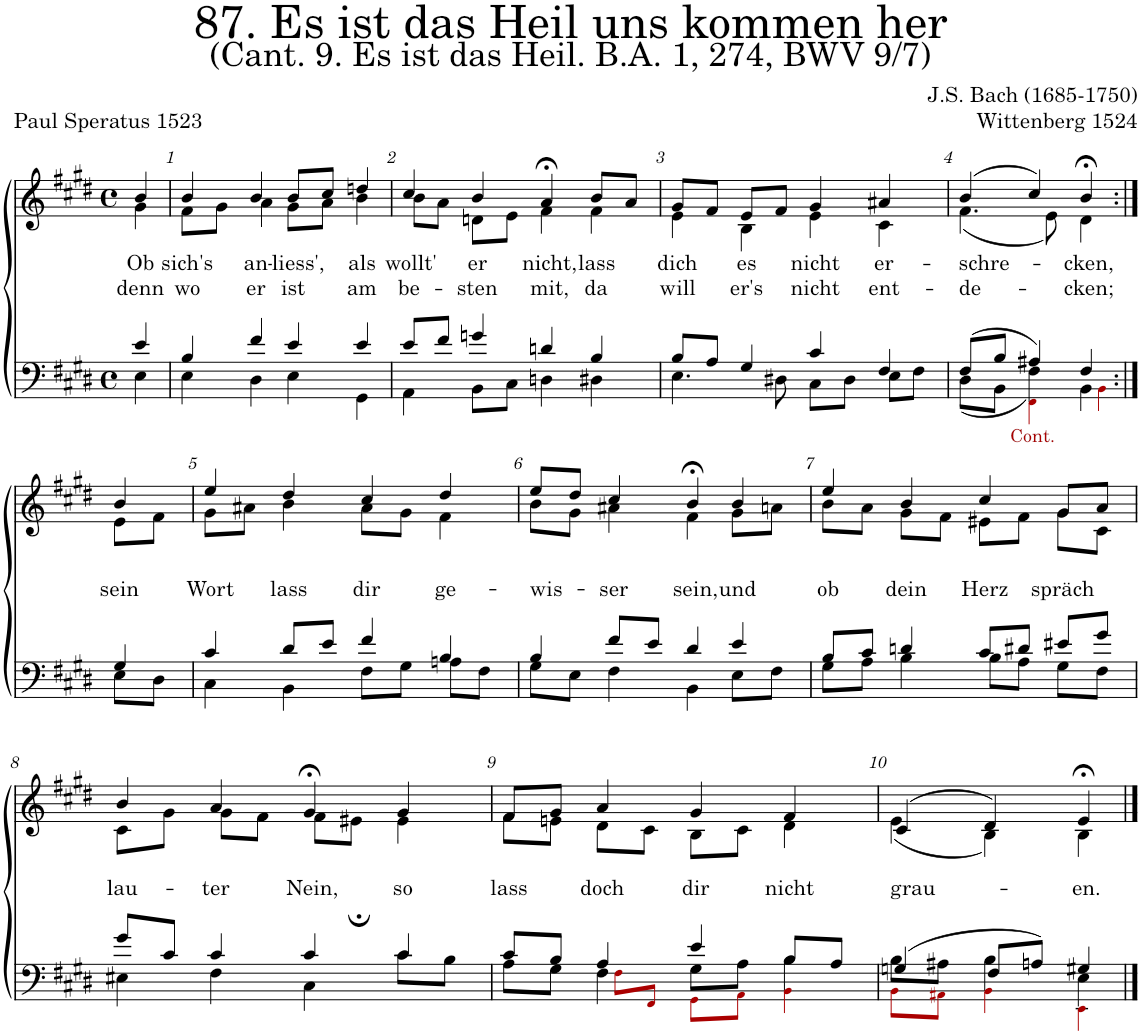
**kern	**kern	**text	**text
*part2	*part1	*part1	*part1
*staff2	*staff1	*staff1	*staff1
*I"Tenor/Bass	*I"Soprano/Alto	*	*
*clefF4	*clefG2	*	*
*k[f#c#g#d#]	*k[f#c#g#d#]	*	*
*M4/4	*M4/4	*	*
*met(c)	*met(c)	*	*
=	=	=	=
*^	*	*	*
!	!	!	!LO:LY:b	!LO:LY:b
*	*	*^	*	*
4e/	4E\	4b/	4g#\	Ob	denn
=1	=1	=1	=1	=1	=1
!	!	!	!	!LO:LY:b	!LO:LY:b
4B/	4E\	4b/	8f#\L	sich's	wo
.	.	.	8g#\J	.	.
!	!	!	!	!LO:LY:b	!LO:LY:b
4f#/	4D#\	4b/	4a\	an-	er
!	!	!	!	!LO:LY:b	!LO:LY:b
4e/	4E\	8b/L	8g#\L	-liess',	ist
.	.	8cc#/J	8a\J	.	.
!	!	!	!	!LO:LY:b	!LO:LY:b
4e/	4GG#\	4ddn/	4b\	als	am
=2	=2	=2	=2	=2	=2
!	!	!	!	!LO:LY:b	!LO:LY:b
8e/L	4AA\	4cc#/	8b\L	wollt'	be-
8f#/J	.	.	8a\J	.	.
!	!	!	!	!LO:LY:b	!LO:LY:b
4gn/	8BB\L	4b/	8dn\L	er	-sten
.	8C#\J	.	8e\J	.	.
!	!	!	!	!LO:LY:b	!LO:LY:b
4dn/	4Dn\	4a;<,/	4f#\	nicht,	mit,
!	!	!	!	!LO:LY:b	!LO:LY:b
4B/	4D#X\	8b/L	4f#\	lass	da
.	.	8a/J	.	.	.
=3	=3	=3	=3	=3	=3
!	!	!	!	!LO:LY:b	!LO:LY:b
8B/L	4.E\	8g#/L	4e\	dich	will
8A/J	.	8f#/J	.	.	.
!	!	!	!	!LO:LY:b	!LO:LY:b
4G#/	.	8e/L	4B\	es	er's
.	8D#X\	8f#/J	.	.	.
!	!	!	!	!LO:LY:b	!LO:LY:b
4c#/	8C#\L	4g#/	4e\	nicht	nicht
.	8D#\J	.	.	.	.
!	!	!	!	!LO:LY:b	!LO:LY:b
4F#/	8E\L	4a#X/	4c#\	er-	ent-
.	8F#\J	.	.	.	.
=4	=4	=4	=4	=4	=4
*	*^	*	*	*	*
!	!	!	!	!	!LO:LY:b	!LO:LY:b
(8F#/L	(8D#\L	4ryy	(4b/	(4.f#\	-schre-	-de-
8B/J	8BB\J	.	.	.	.	.
!LO:TX:b:color=#AA0000:t=Cont.	!	!	!	!	!	!
4A#X/)	4F#\)	4FF#i\	4cc#/)	.	.	.
.	.	.	.	8e\)	.	.
!	!	!	!	!	!LO:LY:b	!LO:LY:b
4F#/	4BB\	4BBi\	4b;<,/	4d#\	-cken,	-cken;
!!LO:LB:g=z	!!
=4X1:|!	=4X1:|!	=4X1:|!	=4X1:|!	=4X1:|!	=4X1:|!	=4X1:|!
!	!	!	!	!	!	!LO:LY:b
*	*v	*v	*	*	*	*
4G#/	8E\L	4b/	8e\L	.	sein
.	8D#\J	.	8f#\J	.	.
=5	=5	=5	=5	=5	=5
!	!	!	!	!	!LO:LY:b
4c#/	4C#\	4ee/	8g#\L	.	Wort
.	.	.	8a#X\J	.	.
!	!	!	!	!	!LO:LY:b
8d#/L	4BB\	4dd#/	4b\	.	lass
8e/J	.	.	.	.	.
!	!	!	!	!	!LO:LY:b
4f#/	8F#\L	4cc#/	8a#\L	.	dir
.	8G#\J	.	8g#\J	.	.
!	!	!	!	!	!LO:LY:b
4B/	8An\L	4dd#/	4f#\	.	ge-
.	8F#\J	.	.	.	.
=6	=6	=6	=6	=6	=6
!	!	!	!	!	!LO:LY:b
4B/	8G#\L	8ee/L	8b\L	.	-wis-
.	8E\J	8dd#/J	8g#\J	.	.
!	!	!	!	!	!LO:LY:b
8f#/L	4F#\	4cc#/	4a#X\	.	-ser
8e/J	.	.	.	.	.
!	!	!	!	!	!LO:LY:b
4d#/	4BB\	4b;<,/	4f#\	.	sein,
!	!	!	!	!	!LO:LY:b
4e/	8E\L	4b/	8g#\L	.	und
.	8F#\J	.	8an\J	.	.
=7	=7	=7	=7	=7	=7
!	!	!	!	!	!LO:LY:b
8B/L	8G#\L	4ee/	8b\L	.	ob
8c#/J	8A\J	.	8a\J	.	.
!	!	!	!	!	!LO:LY:b
4dn/	4B\	4b/	8g#\L	.	dein
.	.	.	8f#\J	.	.
!	!	!	!	!	!LO:LY:b
8c#/L	8B\L	4cc#/	8e#X\L	.	Herz
8d#X/J	8A\J	.	8f#\J	.	.
!	!	!	!	!	!LO:LY:b
8e#X/L	8G#\L	8g#/L	8g#\L	.	spräch
8g#/J	8F#\J	8a/J	8c#\J	.	.
!!LO:LB:g=z	!!
=8	=8	=8	=8	=8	=8
!	!	!	!	!	!LO:LY:b
8g#/L	4E#X\	4b/	8c#\L	.	lau-
8c#/J	.	.	8g#\J	.	.
!	!	!	!	!	!LO:LY:b
4c#/	4F#\	4a/	8g#\L	.	-ter
.	.	.	8f#\J	.	.
!	!	!	!	!	!LO:LY:b
4c#/	4C#\	4g#;<,/	8f#\L	.	Nein,
.	.	.	8e#X;\J	.	.
!	!	!	!	!	!LO:LY:b
4c#/	8c#\L	4g#/	4e#\	.	so
.	8B\J	.	.	.	.
=9	=9	=9	=9	=9	=9
*	*^	*	*	*	*
!	!	!	!	!	!	!LO:LY:b
8c#/L	8A\L	4ryy	8f#/L	8f#\L	.	lass
8B/J	8G#\J	.	8g#/J	8en\J	.	.
!	!	!	!	!	!	!LO:LY:b
4A/	4F#\	8F#i\L	4a/	8d#\L	.	doch
.	.	8FF#i/J	.	8c#\J	.	.
!	!	!	!	!	!	!LO:LY:b
4e/	8G#\L	8GG#i\L	4g#/	8B\L	.	dir
.	8A\J	8AAi\J	.	8c#\J	.	.
!	!	!	!	!	!	!LO:LY:b
8B/L	4B\	4BBi\	4f#/	4d#\	.	nicht
8A/J	.	.	.	.	.	.
=10	=10	=10	=10	=10	=10	=10
!	!	!	!	!	!	!LO:LY:b
(4Gn/	8B\L	8BBi\L	(4c#/	(4e\	.	grau-
.	8A#X\J	8AA#Xi\J	.	.	.	.
8F#/L	4B\	4BBi\	4d#/)	4B\)	.	.
8An/J)	.	.	.	.	.	.
!	!	!	!	!	!	!LO:LY:b
4G#X/	4E\	4EEi\	4e;</	4B\	.	-en.
*v	*v	*v	*	*	*	*
*	*v	*v	*	*
==	==	==	==
*-	*-	*-	*-
